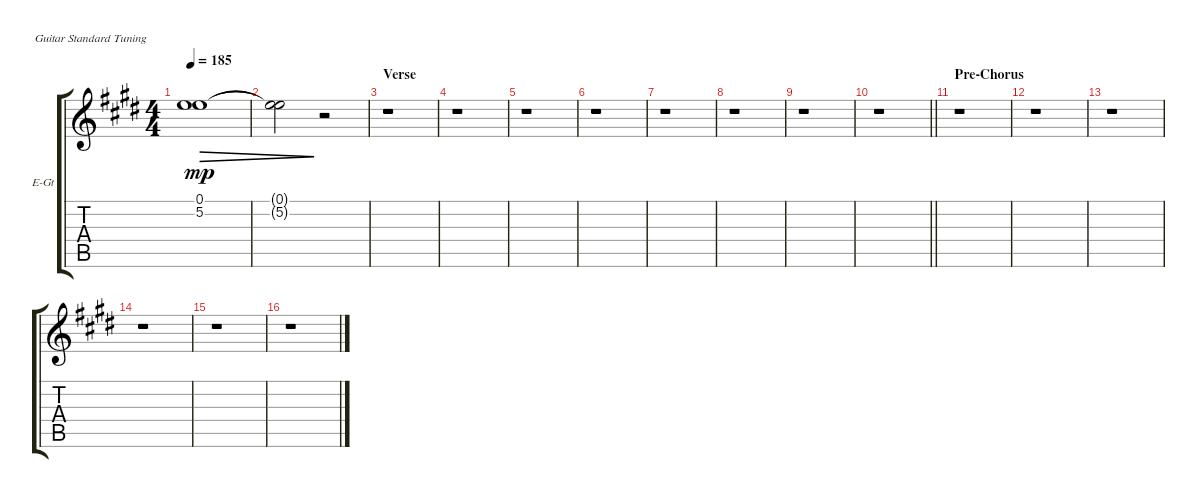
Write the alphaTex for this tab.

\defaultSystemsLayout 4
\bracketExtendMode groupsimilarinstruments
\firstSystemTrackNameOrientation horizontal
\otherSystemsTrackNameOrientation horizontal
\track ("Guitar 3" "E-Gt") {instrument electricguitarclean}
\staff {score tabs}
\tuning (E4 B3 G3 D3 A2 E2)
\ts (4 4)
\tempo 185
\clef g2
\ks e
(5.2{t} 0.1{t}).1{dec dy mp} |
(5.2{t} 0.1{t}).2{dec} r.2 |
\section ("" "Verse")
r.1 |
r.1 |
r.1 |
r.1 |
r.1 |
r.1 |
r.1 |
\barLineRight lightlight
r.1 |
\section ("" "Pre-Chorus")
r.1 |
r.1 |
r.1 |
r.1 |
r.1 |
r.1
